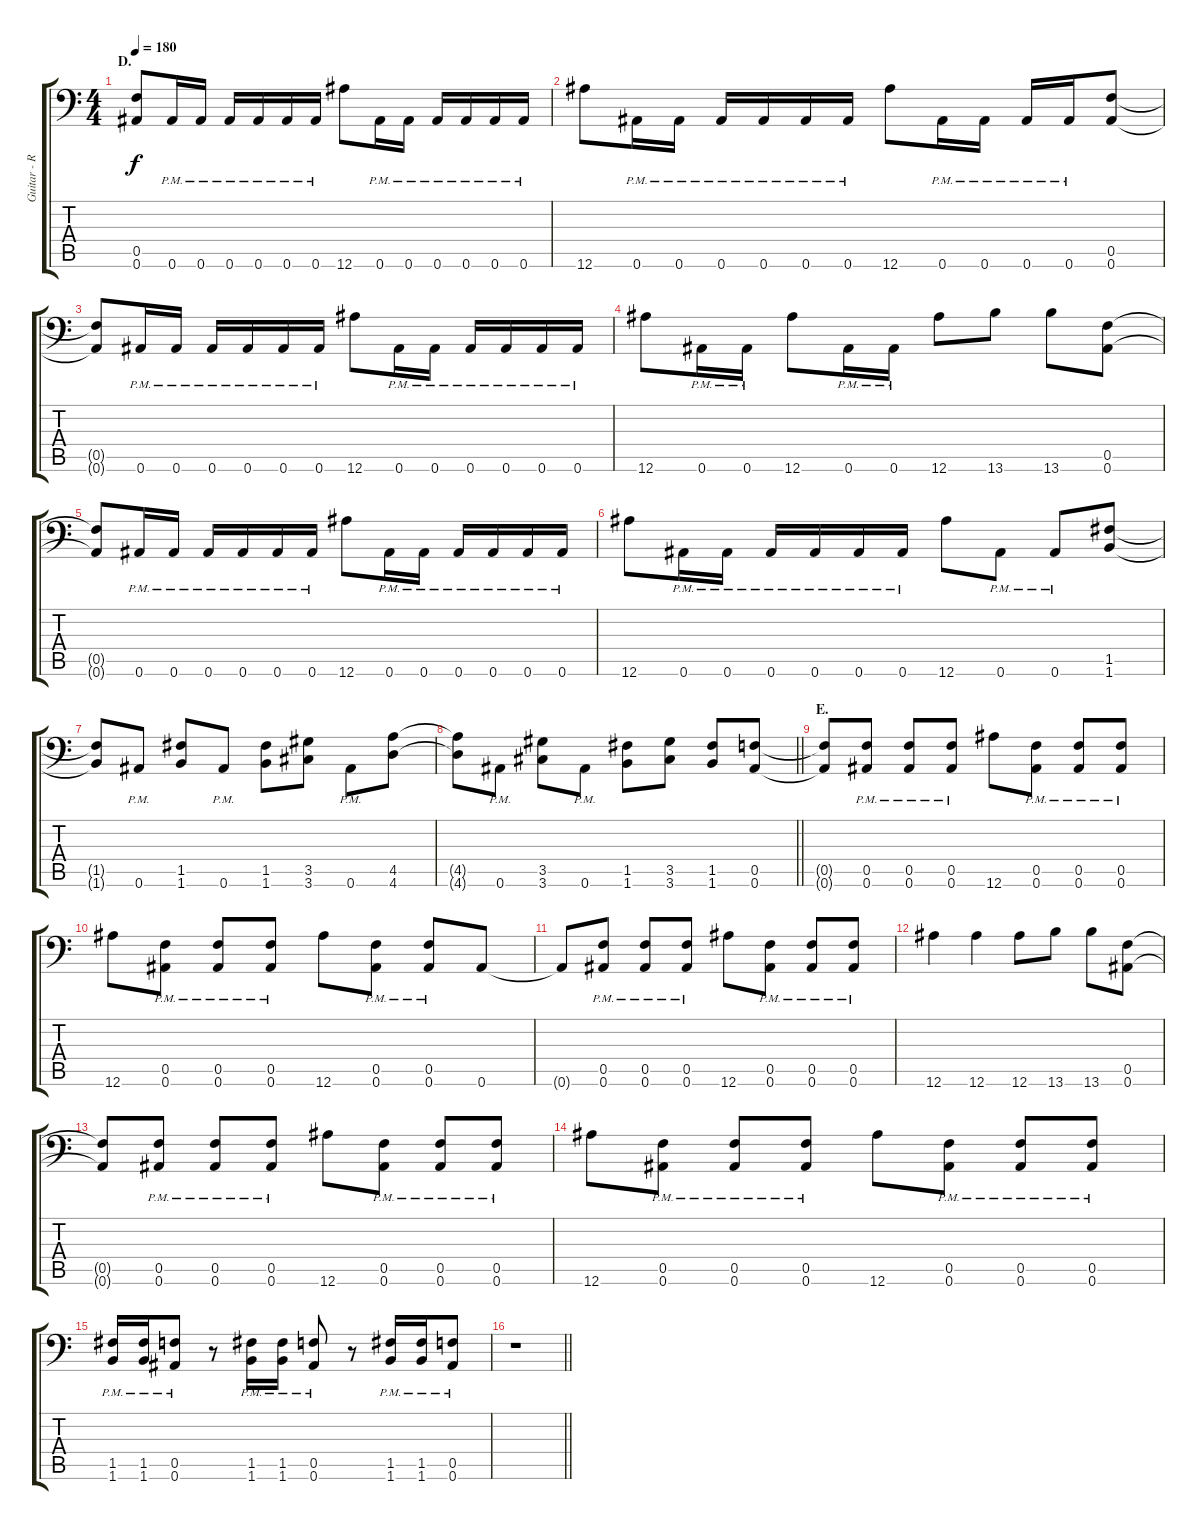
\track ("Guitar - Right" "Guitar - R") {instrument distortionguitar}
\staff {score tabs}
\tuning (C4 G3 Eb3 Bb2 F2 Bb1) {hide}
\ts (4 4)
\section ("" "D.")
\tempo 180
\clef f4
\ks c
(0.5{t} 0.6{t}).8{dy f} 0.6{pm}.16 0.6{pm}.16 0.6{pm}.16 0.6{pm}.16 0.6{pm}.16 0.6{pm}.16 12.6.8 0.6{pm}.16 0.6{pm}.16 0.6{pm}.16 0.6{pm}.16 0.6{pm}.16 0.6{pm}.16 |
12.6.8 0.6{pm}.16 0.6{pm}.16 0.6{pm}.16 0.6{pm}.16 0.6{pm}.16 0.6{pm}.16 12.6.8 0.6{pm}.16 0.6{pm}.16 0.6{pm}.16 0.6{pm}.16 (0.5 0.6).8 |
(0.5{t} 0.6{t}).8 0.6{pm}.16 0.6{pm}.16 0.6{pm}.16 0.6{pm}.16 0.6{pm}.16 0.6{pm}.16 12.6.8 0.6{pm}.16 0.6{pm}.16 0.6{pm}.16 0.6{pm}.16 0.6{pm}.16 0.6{pm}.16 |
12.6.8 0.6{pm}.16 0.6{pm}.16 12.6.8 0.6{pm}.16 0.6{pm}.16 12.6.8 13.6.8 13.6.8 (0.5 0.6).8 |
(0.5{t} 0.6{t}).8 0.6{pm}.16 0.6{pm}.16 0.6{pm}.16 0.6{pm}.16 0.6{pm}.16 0.6{pm}.16 12.6.8 0.6{pm}.16 0.6{pm}.16 0.6{pm}.16 0.6{pm}.16 0.6{pm}.16 0.6{pm}.16 |
12.6.8 0.6{pm}.16 0.6{pm}.16 0.6{pm}.16 0.6{pm}.16 0.6{pm}.16 0.6{pm}.16 12.6.8 0.6{pm}.8 0.6{pm}.8 (1.5 1.6).8 |
(1.5{t} 1.6{t}).8 0.6{pm}.8 (1.5 1.6).8 0.6{pm}.8 (1.5 1.6).8 (3.5 3.6).8 0.6{pm}.8 (4.5 4.6).8 |
\barLineRight lightlight
(4.5{t} 4.6{t}).8 0.6{pm}.8 (3.5 3.6).8 0.6{pm}.8 (1.5 1.6).8 (3.5 3.6).8 (1.5 1.6).8 (0.5 0.6).8 |
\section ("" "E.")
(0.5{t} 0.6{t}).8 (0.5{pm} 0.6{pm}).8 (0.5{pm} 0.6{pm}).8 (0.5{pm} 0.6{pm}).8 12.6.8 (0.5{pm} 0.6{pm}).8 (0.5{pm} 0.6{pm}).8 (0.5{pm} 0.6{pm}).8 |
12.6.8 (0.5{pm} 0.6{pm}).8 (0.5{pm} 0.6{pm}).8 (0.5{pm} 0.6{pm}).8 12.6.8 (0.5{pm} 0.6{pm}).8 (0.5{pm} 0.6{pm}).8 0.6.8 |
0.6{t}.8 (0.5{pm} 0.6{pm}).8 (0.5{pm} 0.6{pm}).8 (0.5{pm} 0.6{pm}).8 12.6.8 (0.5{pm} 0.6{pm}).8 (0.5{pm} 0.6{pm}).8 (0.5{pm} 0.6{pm}).8 |
12.6.4 12.6.4 12.6.8 13.6.8 13.6.8 (0.5 0.6).8 |
(0.5{t} 0.6{t}).8 (0.5{pm} 0.6{pm}).8 (0.5{pm} 0.6{pm}).8 (0.5{pm} 0.6{pm}).8 12.6.8 (0.5{pm} 0.6{pm}).8 (0.5{pm} 0.6{pm}).8 (0.5{pm} 0.6{pm}).8 |
12.6.8 (0.5{pm} 0.6{pm}).8 (0.5{pm} 0.6{pm}).8 (0.5{pm} 0.6{pm}).8 12.6.8 (0.5{pm} 0.6{pm}).8 (0.5{pm} 0.6{pm}).8 (0.5{pm} 0.6{pm}).8 |
(1.5{pm} 1.6{pm}).16 (1.5{pm} 1.6{pm}).16 (0.5{pm} 0.6{pm}).8 r.8 (1.5{pm} 1.6{pm}).16 (1.5{pm} 1.6{pm}).16 (0.5{pm} 0.6{pm}).8 r.8 (1.5{pm} 1.6{pm}).16 (1.5{pm} 1.6{pm}).16 (0.5{pm} 0.6{pm}).8 |
\barLineRight lightlight
r.1
